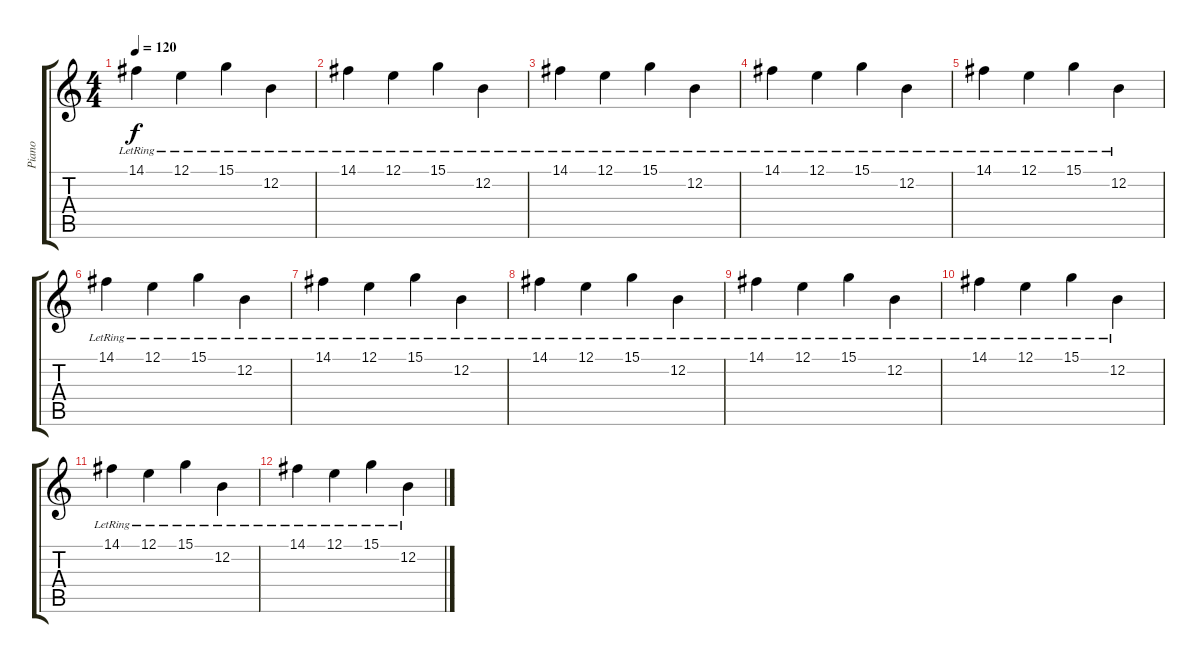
\track ("Piano" "Piano") {instrument electricgrandpiano}
\staff {score tabs}
\tuning (E4 B3 G3 D3 A2 E2) {hide}
\ts (4 4)
\tempo 120
\clef g2
\ks c
14.1{lr}.4{dy f} 12.1{lr}.4 15.1{lr}.4 12.2{lr}.4 |
14.1{lr}.4 12.1{lr}.4 15.1{lr}.4 12.2{lr}.4 |
14.1{lr}.4 12.1{lr}.4 15.1{lr}.4 12.2{lr}.4 |
14.1{lr}.4 12.1{lr}.4 15.1{lr}.4 12.2{lr}.4 |
14.1{lr}.4 12.1{lr}.4 15.1{lr}.4 12.2{lr}.4 |
14.1{lr}.4 12.1{lr}.4 15.1{lr}.4 12.2{lr}.4 |
14.1{lr}.4 12.1{lr}.4 15.1{lr}.4 12.2{lr}.4 |
14.1{lr}.4 12.1{lr}.4 15.1{lr}.4 12.2{lr}.4 |
14.1{lr}.4{volume 7} 12.1{lr}.4 15.1{lr}.4 12.2{lr}.4 |
14.1{lr}.4 12.1{lr}.4 15.1{lr}.4 12.2{lr}.4 |
14.1{lr}.4{volume 0} 12.1{lr}.4 15.1{lr}.4 12.2{lr}.4 |
14.1{lr}.4 12.1{lr}.4 15.1{lr}.4 12.2{lr}.4
